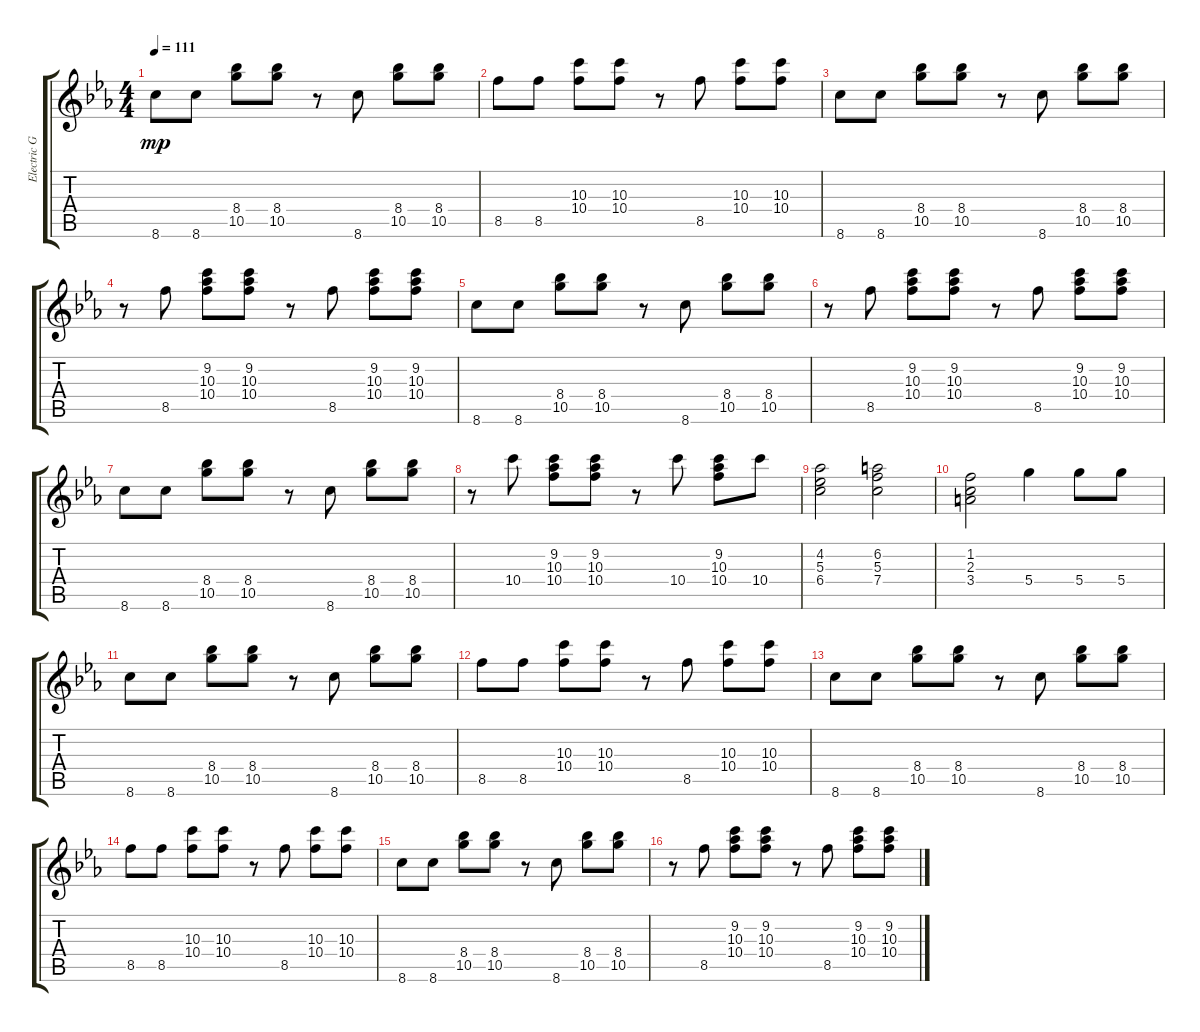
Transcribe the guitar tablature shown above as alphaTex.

\track ("Electric Gtr (Clean)" "Electric G") {instrument electricguitarclean}
\staff {score tabs}
\tuning (E4 B3 G3 D4 A3 E3) {hide}
\ts (4 4)
\tempo 111
\clef g2
\ks eb
8.6.8{dy mp} 8.6.8 (8.4 10.5).8 (8.4 10.5).8 r.8 8.6.8 (8.4 10.5).8 (8.4 10.5).8 |
8.5.8 8.5.8 (10.3 10.4).8 (10.3 10.4).8 r.8 8.5.8 (10.3 10.4).8 (10.3 10.4).8 |
8.6.8 8.6.8 (8.4 10.5).8 (8.4 10.5).8 r.8 8.6.8 (8.4 10.5).8 (8.4 10.5).8 |
r.8 8.5.8 (9.2 10.3 10.4).8 (9.2 10.3 10.4).8 r.8 8.5.8 (9.2 10.3 10.4).8 (9.2 10.3 10.4).8 |
8.6.8 8.6.8 (8.4 10.5).8 (8.4 10.5).8 r.8 8.6.8 (8.4 10.5).8 (8.4 10.5).8 |
r.8 8.5.8 (9.2 10.3 10.4).8 (9.2 10.3 10.4).8 r.8 8.5.8 (9.2 10.3 10.4).8 (9.2 10.3 10.4).8 |
8.6.8 8.6.8 (8.4 10.5).8 (8.4 10.5).8 r.8 8.6.8 (8.4 10.5).8 (8.4 10.5).8 |
r.8 10.4.8 (9.2 10.3 10.4).8 (9.2 10.3 10.4).8 r.8 10.4.8 (9.2 10.3 10.4).8 10.4.8 |
(4.2 5.3 6.4).2 (6.2 5.3 7.4).2 |
(1.2 2.3 3.4).2 5.4.4 5.4.8 5.4.8 |
8.6.8 8.6.8 (8.4 10.5).8 (8.4 10.5).8 r.8 8.6.8 (8.4 10.5).8 (8.4 10.5).8 |
8.5.8 8.5.8 (10.3 10.4).8 (10.3 10.4).8 r.8 8.5.8 (10.3 10.4).8 (10.3 10.4).8 |
8.6.8 8.6.8 (8.4 10.5).8 (8.4 10.5).8 r.8 8.6.8 (8.4 10.5).8 (8.4 10.5).8 |
8.5.8 8.5.8 (10.3 10.4).8 (10.3 10.4).8 r.8 8.5.8 (10.3 10.4).8 (10.3 10.4).8 |
8.6.8 8.6.8 (8.4 10.5).8 (8.4 10.5).8 r.8 8.6.8 (8.4 10.5).8 (8.4 10.5).8 |
r.8 8.5.8 (9.2 10.3 10.4).8 (9.2 10.3 10.4).8 r.8 8.5.8 (9.2 10.3 10.4).8 (9.2 10.3 10.4).8
